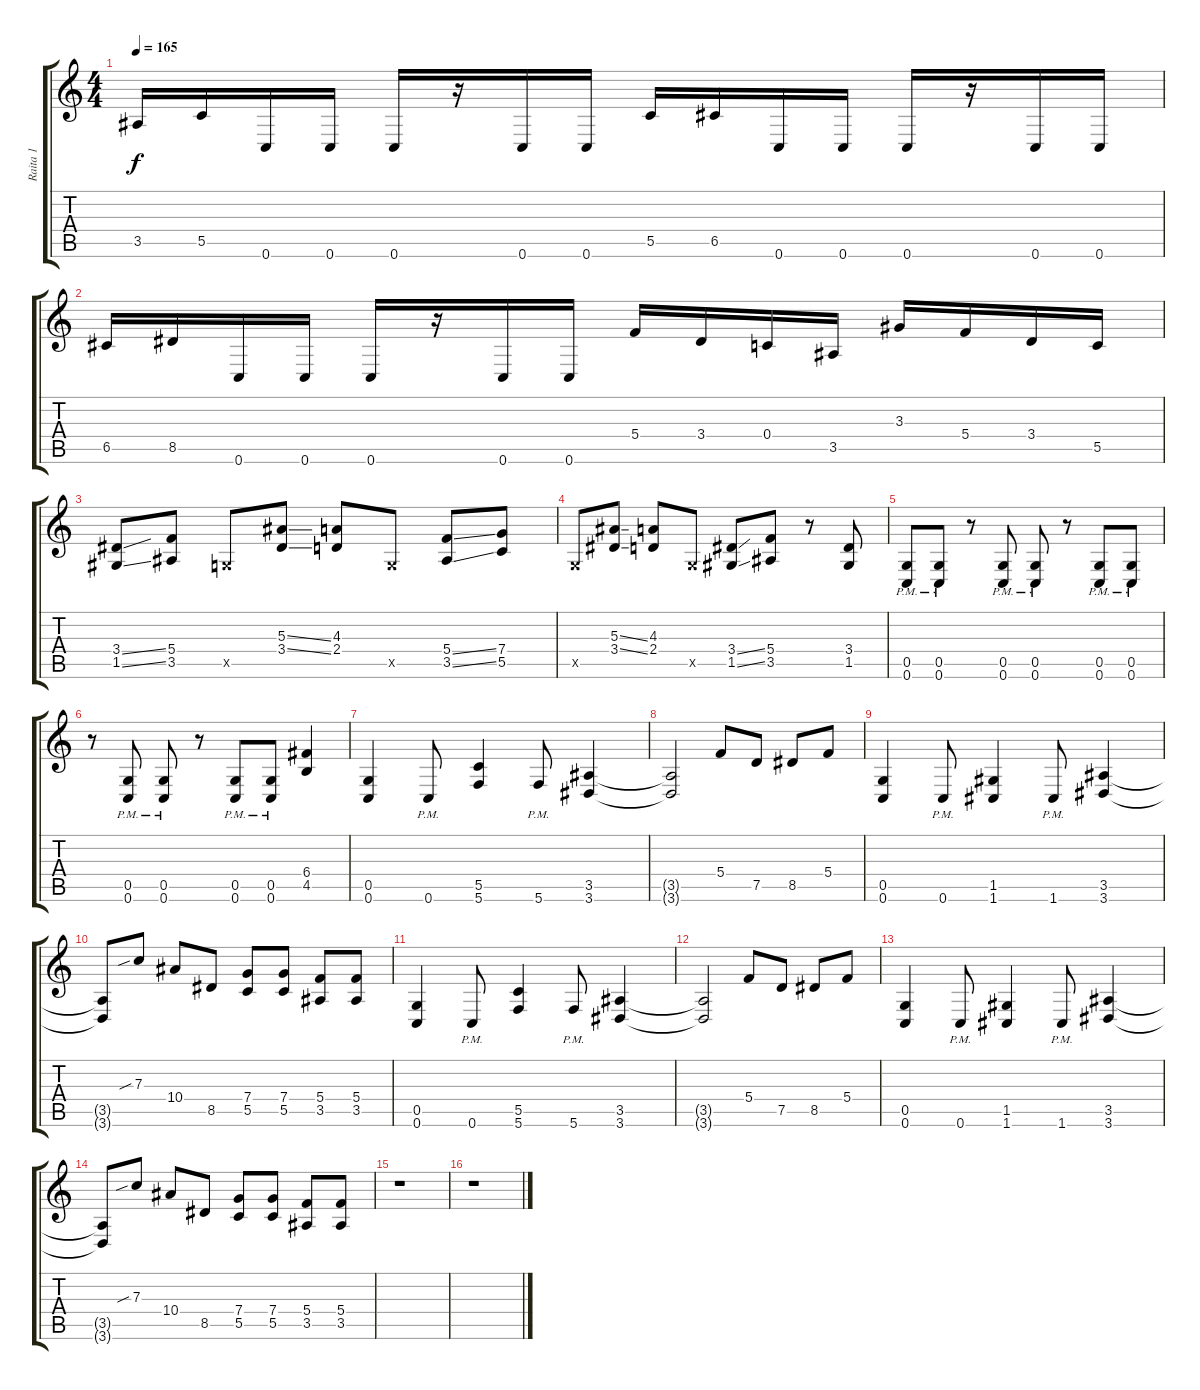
\track ("Raita 1" "Raita 1") {instrument distortionguitar}
\staff {score tabs}
\tuning (D4 A3 F3 C3 G2 C2) {hide}
\ts (4 4)
\tempo 165
\clef g2
\ks c
3.5.16{dy f} 5.5.16 0.6.16 0.6.16 0.6.16 r.16 0.6.16 0.6.16 5.5.16 6.5.16 0.6.16 0.6.16 0.6.16 r.16 0.6.16 0.6.16 |
6.5.16 8.5.16 0.6.16 0.6.16 0.6.16 r.16 0.6.16 0.6.16 5.4.16 3.4.16 0.4.16 3.5.16 3.3.16 5.4.16 3.4.16 5.5.16 |
(3.4{ss} 1.5{ss}).8 (5.4 3.5).8 0.5{x}.8 (5.3{ss} 3.4{ss}).8 (4.3 2.4).8 0.5{x}.8 (5.4{ss} 3.5{ss}).8 (7.4 5.5).8 |
0.5{x}.8 (5.3{ss} 3.4{ss}).8 (4.3 2.4).8 0.5{x}.8 (3.4{ss} 1.5{ss}).8 (5.4 3.5).8 r.8 (3.4 1.5).8 |
(0.5{pm} 0.6{pm}).8 (0.5{pm} 0.6{pm}).8 r.8 (0.5{pm} 0.6{pm}).8 (0.5{pm} 0.6{pm}).8 r.8 (0.5{pm} 0.6{pm}).8 (0.5{pm} 0.6{pm}).8 |
r.8 (0.5{pm} 0.6{pm}).8 (0.5{pm} 0.6{pm}).8 r.8 (0.5{pm} 0.6{pm}).8 (0.5{pm} 0.6{pm}).8 (6.4 4.5).4 |
(0.5 0.6).4 0.6{pm}.8 (5.5 5.6).4 5.6{pm}.8 (3.5 3.6).4 |
(3.5{t} 3.6{t}).2 5.4.8 7.5.8 8.5.8 5.4.8 |
(0.5 0.6).4 0.6{pm}.8 (1.5 1.6).4 1.6{pm}.8 (3.5 3.6).4 |
(3.5{t} 3.6{t}).8 7.3{sib}.8 10.4.8 8.5.8 (7.4 5.5).8 (7.4 5.5).8 (5.4 3.5).8 (5.4 3.5).8 |
(0.5 0.6).4 0.6{pm}.8 (5.5 5.6).4 5.6{pm}.8 (3.5 3.6).4 |
(3.5{t} 3.6{t}).2 5.4.8 7.5.8 8.5.8 5.4.8 |
(0.5 0.6).4 0.6{pm}.8 (1.5 1.6).4 1.6{pm}.8 (3.5 3.6).4 |
(3.5{t} 3.6{t}).8 7.3{sib}.8 10.4.8 8.5.8 (7.4 5.5).8 (7.4 5.5).8 (5.4 3.5).8 (5.4 3.5).8 |
r.1 |
r.1
